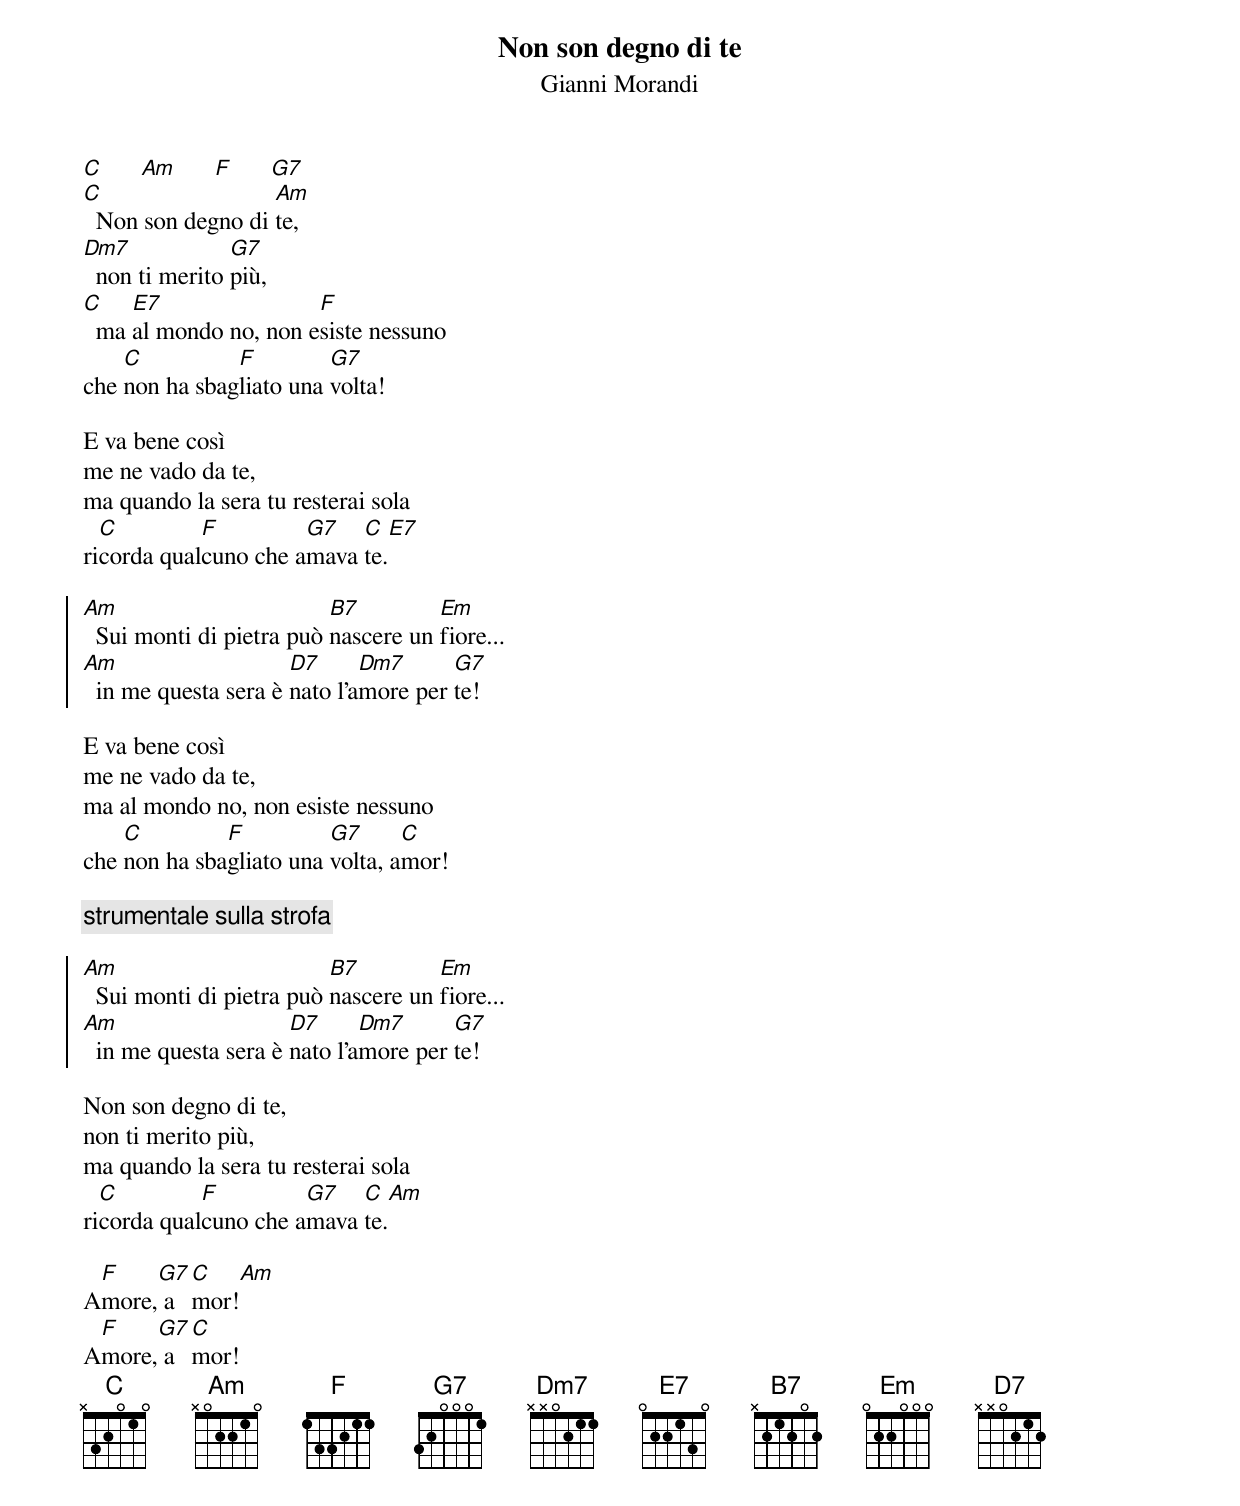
{title: Non son degno di te}
{subtitle: Gianni Morandi}

[C]      [Am]      [F]      [G7]
[C]  Non son degno di [Am]te,
[Dm7]  non ti merito [G7]più,
[C]  ma [E7]al mondo no, non e[F]siste nessuno
che [C]non ha sbag[F]liato una [G7]volta!

E va bene così
me ne vado da te,
ma quando la sera tu resterai sola
ri[C]corda qual[F]cuno che a[G7]mava [C]te.[E7]

{soc}
[Am]  Sui monti di pietra può [B7]nascere un [Em]fiore...
[Am]  in me questa sera è [D7]nato l'a[Dm7]more per [G7]te!
{eoc}

E va bene così
me ne vado da te,
ma al mondo no, non esiste nessuno
che [C]non ha sba[F]gliato una [G7]volta, a[C]mor!

{c: strumentale sulla strofa}

{soc}
[Am]  Sui monti di pietra può [B7]nascere un [Em]fiore...
[Am]  in me questa sera è [D7]nato l'a[Dm7]more per [G7]te!
{eoc}

Non son degno di te,
non ti merito più,
ma quando la sera tu resterai sola
ri[C]corda qual[F]cuno che a[G7]mava [C]te.[Am]

A[F]more,[G7] a[C]mor![Am]
A[F]more,[G7] a[C]mor!
